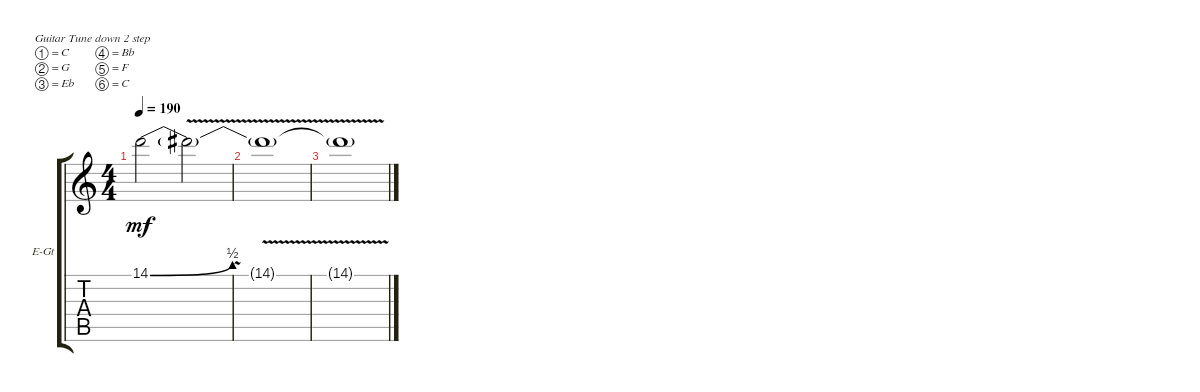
\bracketExtendMode groupsimilarinstruments
\firstSystemTrackNameOrientation horizontal
\otherSystemsTrackNameOrientation horizontal
\track ("Electric Guitar" "E-Gt") {instrument distortionguitar}
\staff {score tabs}
\tuning (C4 G3 Eb3 Bb2 F2 C2)
\ts (4 4)
\tempo 190
\clef g2
\ks c
14.1{be (bend 0 0 15 2)}.2{dy mf} 14.1{v t}.2 |
14.1{v t}.1 |
14.1{v t}.1
